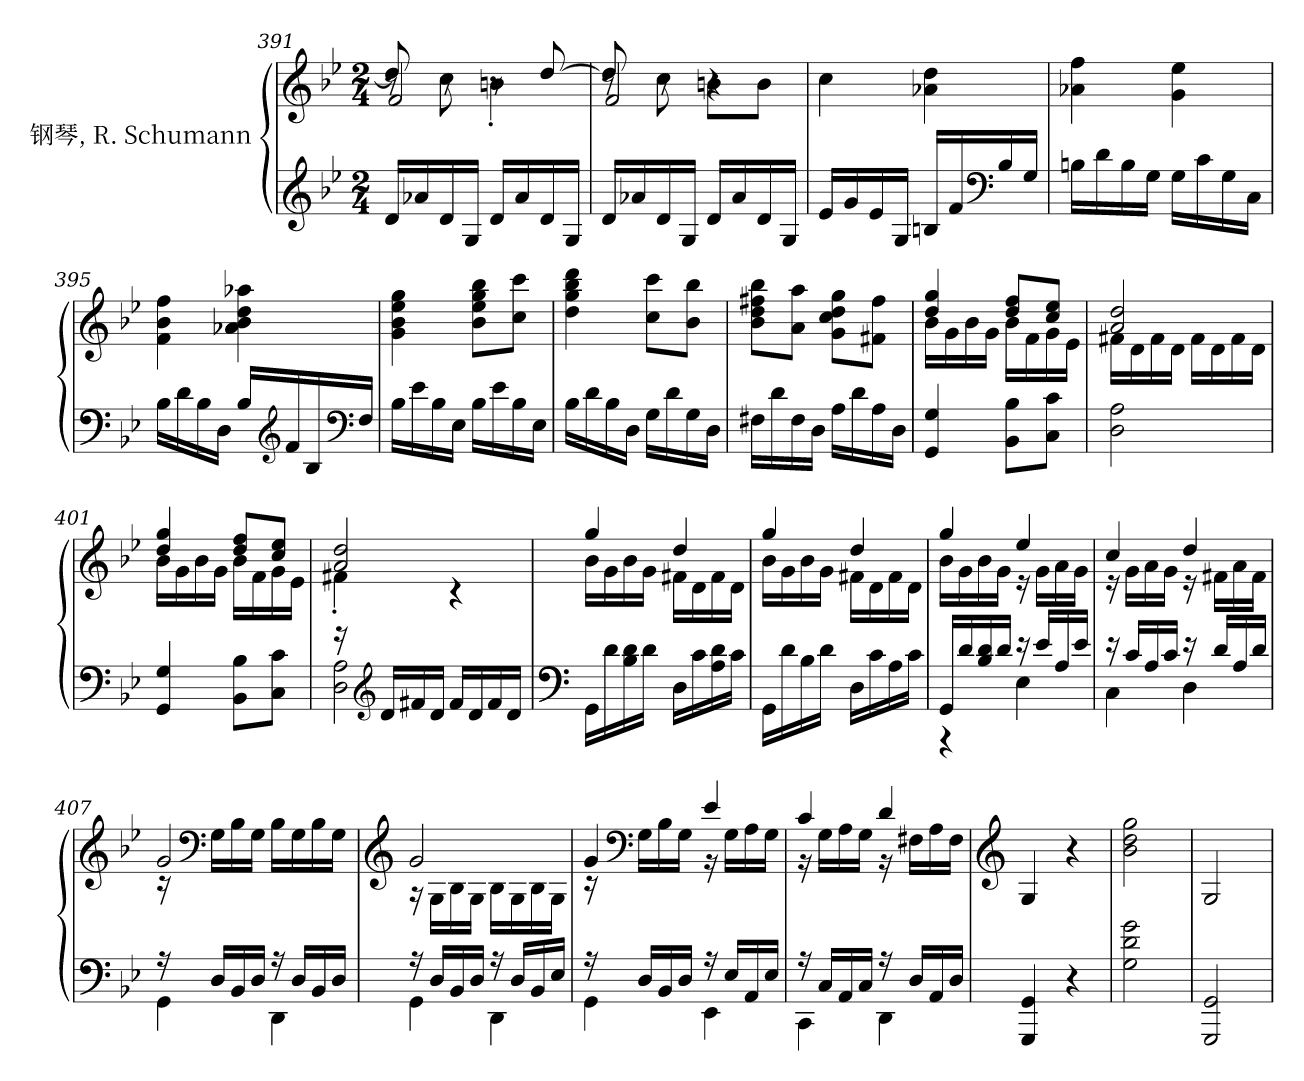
**kern	**kern
*part1	*part1
*staff2	*staff1
*I"钢琴, R. Schumann	*
*clefG2	*clefG2
*k[b-e-]	*k[b-e-]
*M2/4	*M2/4
=391	=391
*	*^
*	*	*^
16d/LL	8dd/]	8r	2f/
16a-X/	.	.	.
16d/	8r	8cc\	.
16G/JJ	.	.	.
16d/LL	8r	4bn'\	.
16a-/	.	.	.
16d/	[8dd/	.	.
16G/JJ	.	.	.
=392	=392	=392	=392
16d/LL	8dd/]	8r	2f/
16a-X/	.	.	.
16d/	8r	8cc\	.
16G/JJ	.	.	.
16d/LL	4r	8bn\L	.
16a-/	.	.	.
16d/	.	8b\J	.
16G/JJ	.	.	.
*	*v	*v	*v
!!LO:LB:g=z
=393	=393
16e-/LL	4cc\
16g/	.
16e-/	.
16G/JJ	.
16Bn/LL	4a-X\ 4dd\
16f/	.
*clefF4	*
16B/	.
16G/JJ	.
=394	=394
16Bn\LL	4a-X\ 4ff\
16d\	.
16B\	.
16G\JJ	.
16G\LL	4g\ 4ee-\
16c\	.
16G\	.
16C\JJ	.
=395	=395
16B-\LL	4f\ 4b-\ 4ff\
16d\	.
16B-\	.
16D\JJ	.
16B-/LL	4a-X\ 4b-\ 4dd\ 4aa-X\
*clefG2	*
16f/	.
16B-/	.
*clefF4	*
16F/JJ	.
=396	=396
16B-\LL	4g\ 4b-\ 4ee-\ 4gg\
16e-\	.
16B-\	.
16E-\JJ	.
16B-\LL	8b-\ 8ee-\ 8gg\ 8bb-\L
16e-\	.
16B-\	8cc\ 8ccc\J
16E-\JJ	.
!!LO:LB:g=z
=397	=397
16B-\LL	4dd\ 4gg\ 4bb-\ 4ddd\
16d\	.
16B-\	.
16D\JJ	.
16G\LL	8cc\ 8ccc\L
16d\	.
16G\	8b-\ 8bb-\J
16D\JJ	.
=398	=398
16F#X\LL	8b-\ 8dd\ 8ff#X\ 8bb-\L
16d\	.
16F#\	8a\ 8aa\J
16D\JJ	.
16A\LL	8g\ 8cc\ 8dd\ 8gg\L
16d\	.
16A\	8f#X\ 8ff#\J
16D\JJ	.
=399	=399
*	*^
4GG/ 4G/	4dd/ 4gg/	16b-\LL
.	.	16g\
.	.	16b-\
.	.	16g\JJ
8BB-\ 8B-\L	8dd/ 8ff/L	16b-\LL
.	.	16f\
8C\ 8c\J	8cc/ 8ee-/J	16g\
.	.	16e-\JJ
=400	=400	=400
2D\ 2A\	2a/ 2dd/	16f#X\LL
.	.	16d\
.	.	16f#\
.	.	16d\JJ
.	.	16f#\LL
.	.	16d\
.	.	16f#\
.	.	16d\JJ
=401	=401	=401
4GG/ 4G/	4dd/ 4gg/	16b-\LL
.	.	16g\
.	.	16b-\
.	.	16g\JJ
8BB-\ 8B-\L	8dd/ 8ff/L	16b-\LL
.	.	16f\
8C\ 8c\J	8cc/ 8ee-/J	16g\
.	.	16e-\JJ
!!LO:LB:g=z	!!
=402	=402	=402
*^	*	*
16r	2D\ 2A\	2a/ 2dd/	4f#X'\
*clefG2	*	*	*
16d/LL	.	.	.
16f#X/	.	.	.
16d/JJ	.	.	.
16f#/LL	.	.	4r
16d/	.	.	.
16f#/	.	.	.
16d/JJ	.	.	.
*v	*v	*	*
=403	=403	=403
*clefF4	*	*
16GG\LL	4gg/	16b-\LL
16d\	.	16g\
16B-\ 16d\	.	16b-\
16d\JJ	.	16g\JJ
16D\LL	4dd/	16f#X\LL
16c\	.	16d\
16A\ 16d\	.	16f#\
16c\JJ	.	16d\JJ
=404	=404	=404
16GG\LL	4gg/	16b-\LL
16d\	.	16g\
16B-\	.	16b-\
16d\JJ	.	16g\JJ
16D\LL	4dd/	16f#X\LL
16c\	.	16d\
16A\	.	16f#\
16c\JJ	.	16d\JJ
=405	=405	=405
*^	*	*
16GG/LL	4r	4gg/	16b-\LL
16d/	.	.	16g\
16B-/ 16d/	.	.	16b-\
16d/JJ	.	.	16g\JJ
16r	4E-\	4ee-/	16r
16e-/LL	.	.	16g\LL
16A/	.	.	16a\
16e-/JJ	.	.	16g\JJ
!!LO:LB:g=z	!!
=406	=406	=406	=406
16r	4C\	4cc/	16r
16c/LL	.	.	16g\LL
16A/	.	.	16a\
16c/JJ	.	.	16g\JJ
16r	4D\	4dd/	16r
16d/LL	.	.	16f#X\LL
16A/	.	.	16a\
16d/JJ	.	.	16f#\JJ
=407	=407	=407	=407
16r	4GG\	2g/	16r
*	*	*clefF4	*
16D/LL	.	.	16G\LL
16BB-/	.	.	16B-\
16D/JJ	.	.	16G\JJ
16r	4DD\	.	16B-\LL
16D/LL	.	.	16G\
16BB-/	.	.	16B-\
16D/JJ	.	.	16G\JJ
=408	=408	=408	=408
*	*	*clefG2	*
16r	4GG\	2g/	16r
16D/LL	.	.	16G\LL
16BB-/	.	.	16B-\
16D/JJ	.	.	16G\JJ
16r	4DD\	.	16B-\LL
16D/LL	.	.	16G\
16BB-/	.	.	16B-\
16E-/JJ	.	.	16G\JJ
=409	=409	=409	=409
16r	4GG\	4g/	16r
*	*	*clefF4	*
16D/LL	.	.	16G\LL
16BB-/	.	.	16B-\
16D/JJ	.	.	16G\JJ
16r	4EE-\	4e-/	16r
16E-/LL	.	.	16G\LL
16AA/	.	.	16A\
16E-/JJ	.	.	16G\JJ
!!LO:PB:g=z	!!
=410	=410	=410	=410
16r	4CC\	4c/	16r
16C/LL	.	.	16G\LL
16AA/	.	.	16A\
16C/JJ	.	.	16G\JJ
16r	4DD\	4d/	16r
16D/LL	.	.	16F#X\LL
16AA/	.	.	16A\
16D/JJ	.	.	16F#\JJ
*v	*v	*	*
*	*v	*v
=411	=411
*	*clefG2
4GGG/ 4GG/	4G/
4r	4r
=412	=412
2G\ 2d\ 2g\	2b-\ 2dd\ 2gg\
=413	=413
2GGG/ 2GG/	2G/
=	=
*-	*-
